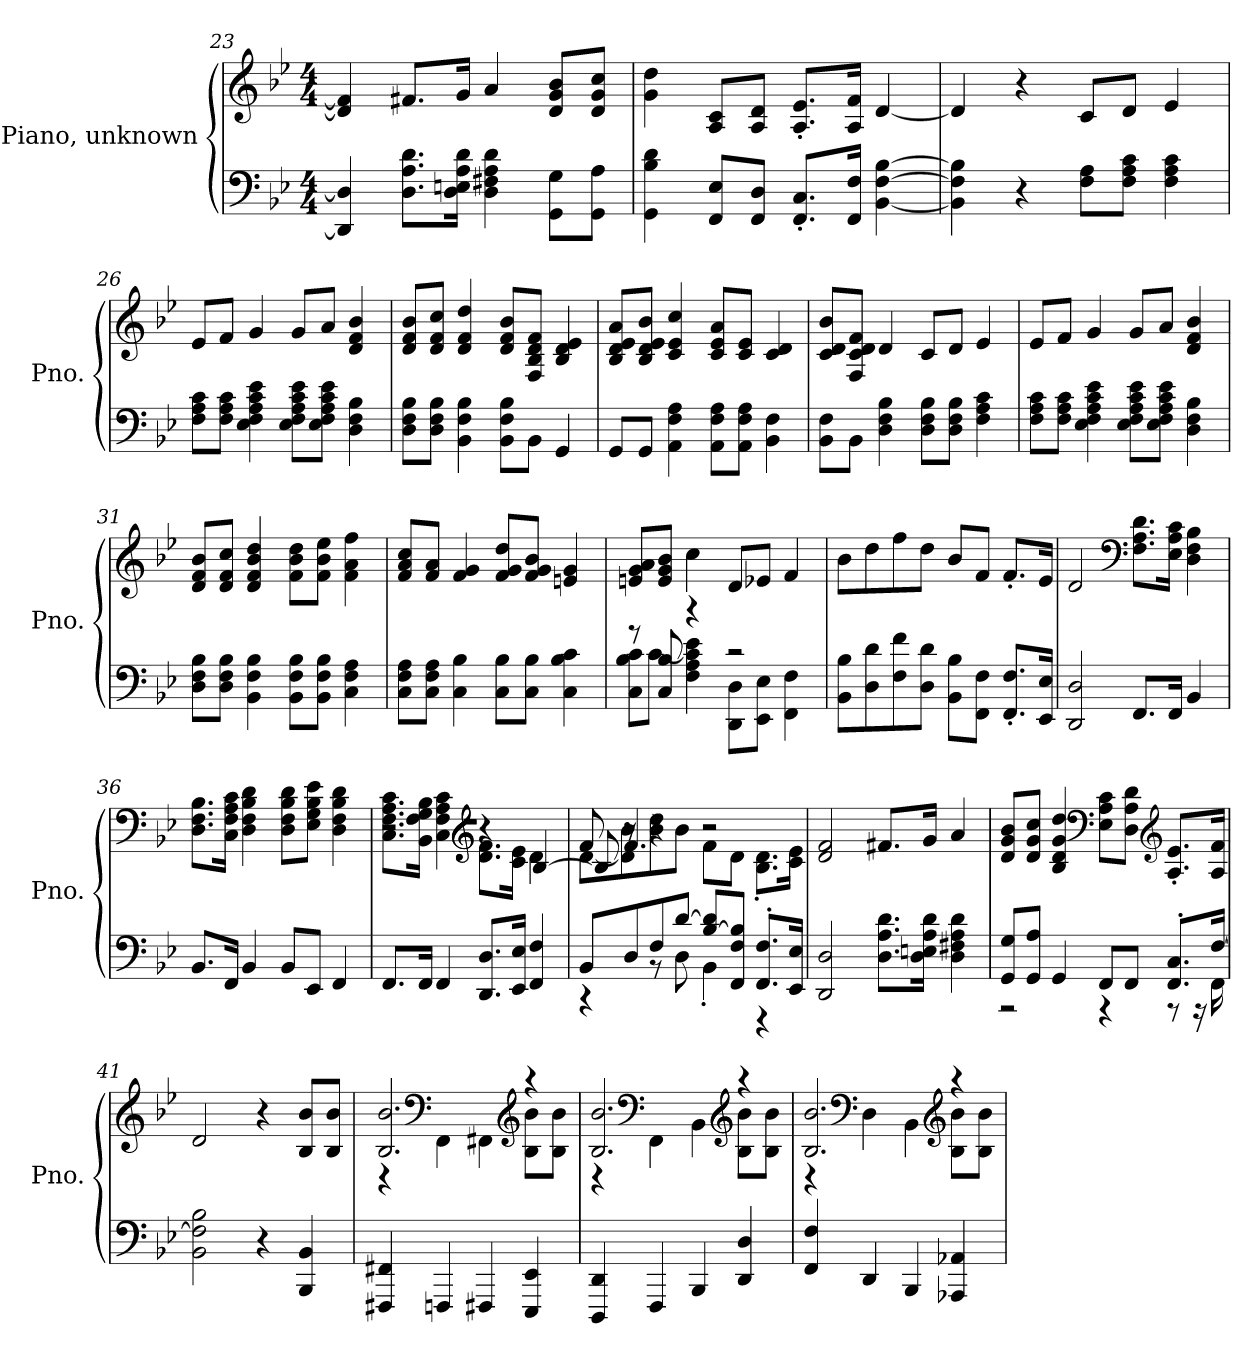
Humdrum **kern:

**kern	**kern
*part1	*part1
*staff2	*staff1
*I"Piano, unknown	*
*I'Pno.	*
!!LO:LB:g=z
*clefF4	*clefG2
*k[b-e-]	*k[b-e-]
*M4/4	*M4/4
=23	=23
4DD/] 4D/]	4d/] 4f/]
8.D\ 8.A\ 8.d\L	8.f#X/L
16D\ 16En\ 16A\ 16d\Jk	16g/Jk
4D\ 4F#X\ 4A\ 4d\	4a/
8GG\ 8G\L	8d/ 8g/ 8b-/L
8GG\ 8A\J	8d/ 8g/ 8cc/J
=24	=24
4GG\ 4B-\ 4d\	4g\ 4dd\
8FF/ 8E-/L	8A/ 8c/L
8FF/ 8D/J	8A/ 8d/J
8.FF/' 8.C/'L	8.A/' 8.e-/'L
16FF/ 16F/Jk	16A/ 16f/Jk
[4BB-\ [4F\ [4B-\	[4d/
=25	=25
4BB-\] 4F\] 4B-\]	4d/]
4r	4r
8F\ 8A\L	8c/L
8F\ 8A\ 8c\J	8d/J
4F\ 4A\ 4c\	4e-/
=26	=26
8F\ 8A\ 8c\L	8e-/L
8F\ 8A\ 8c\J	8f/J
4E-\ 4F\ 4A\ 4c\ 4e-\	4g/
8E-\ 8F\ 8A\ 8c\ 8e-\L	8g/L
8E-\ 8F\ 8A\ 8c\ 8e-\J	8a/J
4D\ 4F\ 4B-\	4d/ 4f/ 4b-/
=27	=27
8D\ 8F\ 8B-\L	8d/ 8f/ 8b-/L
8D\ 8F\ 8B-\J	8d/ 8f/ 8cc/J
4BB-\ 4F\ 4B-\	4d/ 4f/ 4dd/
8BB-\ 8F\ 8B-\L	8d/ 8f/ 8b-/L
8BB-\J	8F/ 8B-/ 8d/ 8f/J
4GG/	4B-/ 4d/ 4e-/
!!LO:PB:g=z
=28	=28
8GG/L	8B-/ 8d/ 8e-/ 8a/L
8GG/J	8B-/ 8d/ 8e-/ 8b-/J
4AA\ 4F\ 4A\	4c/ 4e-/ 4cc/
8AA\ 8F\ 8A\L	8c/ 8e-/ 8a/L
8AA\ 8F\ 8A\J	8c/ 8e-/J
4BB-\ 4F\	4c/ 4d/
=29	=29
8BB-\ 8F\L	8c/ 8d/ 8b-/L
8BB-\J	8F/ 8c/ 8d/ 8f/J
4D\ 4F\ 4B-\	4d/
8D\ 8F\ 8B-\L	8c/L
8D\ 8F\ 8B-\J	8d/J
4F\ 4A\ 4c\	4e-/
=30	=30
8F\ 8A\ 8c\L	8e-/L
8F\ 8A\ 8c\J	8f/J
4E-\ 4F\ 4A\ 4c\ 4e-\	4g/
8E-\ 8F\ 8A\ 8c\ 8e-\L	8g/L
8E-\ 8F\ 8A\ 8c\ 8e-\J	8a/J
4D\ 4F\ 4B-\	4d/ 4f/ 4b-/
=31	=31
8D\ 8F\ 8B-\L	8d/ 8f/ 8b-/L
8D\ 8F\ 8B-\J	8d/ 8f/ 8cc/J
4BB-\ 4F\ 4B-\	4d/ 4f/ 4b-/ 4dd/
8BB-\ 8F\ 8B-\L	8f\ 8b-\ 8dd\L
8BB-\ 8F\ 8B-\J	8f\ 8b-\ 8ee-\J
4C\ 4F\ 4A\	4f\ 4a\ 4ff\
!!LO:LB:g=z
=32	=32
8C\ 8F\ 8A\L	8f/ 8a/ 8cc/L
8C\ 8F\ 8A\J	8f/ 8a/J
4C\ 4B-\	4f/ 4g/
8C\ 8B-\L	8f/ 8g/ 8dd/L
8C\ 8B-\J	8f/ 8g/ 8b-/J
4C\ 4B-\ 4c\	4en/ 4g/
=33	=33
*^	*
8r	8C\ 8B-\ 8c\L	8en/ 8g/ 8a/L
8C/ 8B-/	[8c\J	8e/ 8g/ 8b-/J
4r	4F\ 4A\ 4c\] 4e-\	4cc\
2r	8DD\ 8D\L	8d/L
.	8EE-\ 8E-\J	8e-X/J
.	4FF\ 4F\	4f/
*v	*v	*
=34	=34
8BB-\ 8B-\L	8b-\L
8D\ 8d\	8dd\
8F\ 8f\	8ff\
8D\ 8d\J	8dd\J
8BB-\ 8B-\L	8b-/L
8FF\ 8F\J	8f/J
8.FF/' 8.F/'L	8.f'/L
16EE-/ 16E-/Jk	16e-/Jk
=35	=35
2DD/ 2D/	2d/
*	*clefF4
8.FF/L	8.F\ 8.A\ 8.d\L
16FF/Jk	16E-\ 16A\ 16c\Jk
4BB-/	4D\ 4F\ 4B-\
!!LO:LB:g=z
=36	=36
8.BB-/L	8.D\ 8.F\ 8.B-\L
16FF/Jk	16C\ 16F\ 16A\ 16c\Jk
4BB-/	4D\ 4F\ 4B-\ 4d\
8BB-/L	8D\ 8F\ 8B-\ 8d\L
8EE-/J	8E-\ 8G\ 8B-\ 8e-\J
4FF/	4D\ 4F\ 4B-\ 4d\
=37	=37
*	*^
*	*	*^
8.FF/L	1r	8.C\ 8.F\ 8.A\ 8.c\L	2r
16FF/Jk	.	16BB-\ 16F\ 16G\ 16B-\Jk	.
4FF/	.	4C\ 4F\ 4A\ 4c\	.
*	*clefG2	*	*
8.DD/ 8.D/L	.	8.d\ 8.f\L	4r
16EE-/ 16E-/Jk	.	16c\ 16e-\Jk	.
4FF/ 4F/	.	4d\	[4B-/
=38	=38	=38	=38
*^	*	*	*
8BB-/L	4r	8f/	[8d\L	8B-/]
8D/	.	4.f/	8d\] 8b-\	8r
8F/	8r	.	8b-\ 8dd\	4r
[8d/J	8D\	.	8b-\J	.
[8B-/ 8d/]L	4BB-'\	2r	8f\L	2r
8FF/ 8F/ 8B-/]J	.	.	8d\J	.
8.FF/' 8.F/'L	4r	.	8.B-\' 8.d\'L	.
16EE-/ 16E-/Jk	.	.	16c\ 16e-\Jk	.
*v	*v	*	*	*
*	*v	*v	*v
=39	=39
2DD/ 2D/	2d/ 2f/
8.D\ 8.A\ 8.d\L	8.f#X/L
16D\ 16En\ 16A\ 16d\Jk	16g/Jk
4D\ 4F#X\ 4A\ 4d\	4a/
!!LO:LB:g=z
=40	=40
*^	*
8GG/ 8G/L	2r	8d/ 8g/ 8b-/L
8GG/ 8A/J	.	8d/ 8g/ 8cc/J
4GG/	.	4B-/ 4d/ 4g/ 4dd/
*	*	*clefF4
8FF/L	4r	8E-\ 8A\ 8c\L
8FF/J	.	8D\ 8A\ 8d\J
*	*	*clefG2
8.FF/' 8.C/'L	8r	8.A/' 8.e-/'L
.	16r	.
[16F/Jk	16FF\	16A/ 16f/Jk
*v	*v	*
=41	=41
2BB-\ 2F\] 2B-\	2d/
4r	4r
4BBB-/ 4BB-/	8B-/ 8b-/L
.	8B-/ 8b-/J
=42	=42
*	*^
4FFF#X/ 4FF#X/	2.B-/ 2.b-/	4r
*	*clefF4	*
4FFFn/	.	4FF\
4FFF#X/	.	4FF#X\
*	*clefG2	*
4EEE-/ 4EE-/	4r	8B-\ 8b-\L
.	.	8B-\ 8b-\J
=43	=43	=43
4DDD/ 4DD/	2.B-/ 2.b-/	4r
*	*clefF4	*
4FFF/	.	4FF\
4BBB-/	.	4BB-\
*	*clefG2	*
4DD/ 4D/	4r	8B-\ 8b-\L
.	.	8B-\ 8b-\J
!!LO:LB:g=z	!!
=44	=44	=44
4FF/ 4F/	2.B-/ 2.b-/	4r
*	*clefF4	*
4DD/	.	4D\
4BBB-/	.	4BB-\
*	*clefG2	*
4AAA-X/ 4AA-X/	4r	8B-\ 8b-\L
.	.	8B-\ 8b-\J
*	*v	*v
=	=
*-	*-
